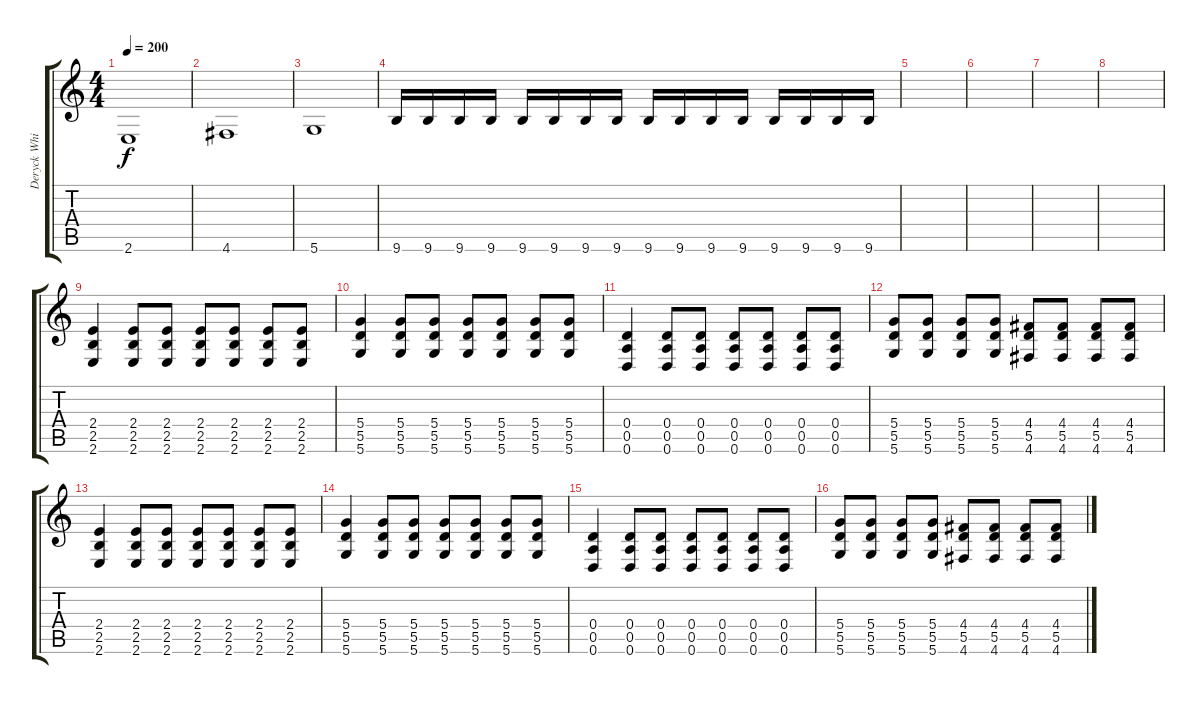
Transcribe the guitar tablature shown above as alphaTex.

\track ("Deryck Whibley" "Deryck Whi") {instrument distortionguitar}
\staff {score tabs}
\tuning (E4 B3 G3 D3 A2 D2) {hide}
\ts (4 4)
\tempo 200
\clef g2
\ks c
2.6.1{dy f} |
4.6.1 |
5.6.1 |
9.6.16 9.6.16 9.6.16 9.6.16 9.6.16 9.6.16 9.6.16 9.6.16 9.6.16 9.6.16 9.6.16 9.6.16 9.6.16 9.6.16 9.6.16 9.6.16 |
|
|
|
|
(2.4 2.5 2.6).4{instrument distortionguitar} (2.4 2.5 2.6).8 (2.4 2.5 2.6).8 (2.4 2.5 2.6).8 (2.4 2.5 2.6).8 (2.4 2.5 2.6).8 (2.4 2.5 2.6).8 |
(5.4 5.5 5.6).4 (5.4 5.5 5.6).8 (5.4 5.5 5.6).8 (5.4 5.5 5.6).8 (5.4 5.5 5.6).8 (5.4 5.5 5.6).8 (5.4 5.5 5.6).8 |
(0.4 0.5 0.6).4 (0.4 0.5 0.6).8 (0.4 0.5 0.6).8 (0.4 0.5 0.6).8 (0.4 0.5 0.6).8 (0.4 0.5 0.6).8 (0.4 0.5 0.6).8 |
(5.4 5.5 5.6).8 (5.4 5.5 5.6).8 (5.4 5.5 5.6).8 (5.4 5.5 5.6).8 (4.4 5.5 4.6).8 (4.4 5.5 4.6).8 (4.4 5.5 4.6).8 (4.4 5.5 4.6).8 |
(2.4 2.5 2.6).4{instrument distortionguitar} (2.4 2.5 2.6).8 (2.4 2.5 2.6).8 (2.4 2.5 2.6).8 (2.4 2.5 2.6).8 (2.4 2.5 2.6).8 (2.4 2.5 2.6).8 |
(5.4 5.5 5.6).4 (5.4 5.5 5.6).8 (5.4 5.5 5.6).8 (5.4 5.5 5.6).8 (5.4 5.5 5.6).8 (5.4 5.5 5.6).8 (5.4 5.5 5.6).8 |
(0.4 0.5 0.6).4 (0.4 0.5 0.6).8 (0.4 0.5 0.6).8 (0.4 0.5 0.6).8 (0.4 0.5 0.6).8 (0.4 0.5 0.6).8 (0.4 0.5 0.6).8 |
(5.4 5.5 5.6).8 (5.4 5.5 5.6).8 (5.4 5.5 5.6).8 (5.4 5.5 5.6).8 (4.4 5.5 4.6).8 (4.4 5.5 4.6).8 (4.4 5.5 4.6).8 (4.4 5.5 4.6).8
